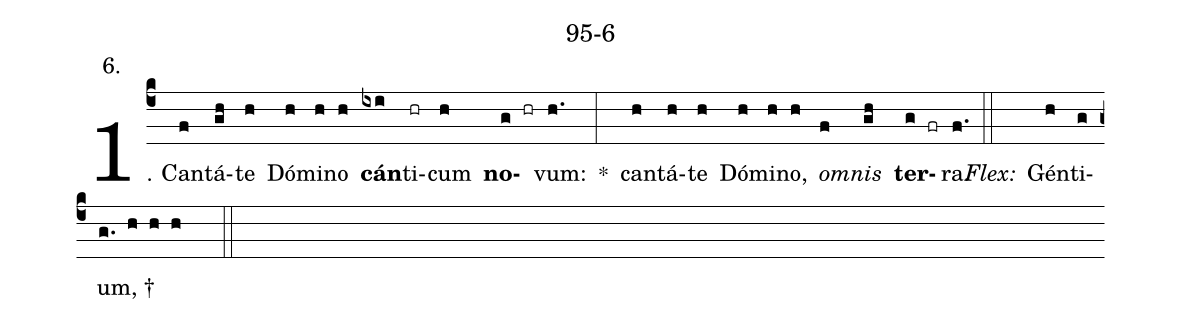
name: 95-6;
annotation: 6.;
%%
(c4)1. Can(f)tá(gh)te(h) Dó(h)mi(h)no(h) <b>cán</b>(ixi)ti(hr)cum(h) <b>no</b>(g hr)vum:(h.) *(:) can(h)tá(h)te(h) Dó(h)mi(h)no,(h) <i>om</i>(f)<i>nis</i>(gh) <b>ter</b>(g fr)ra.(f.) (::)
<i>Flex:</i>()  Gén(h)ti(g)um, †(g. h h h  ::)
